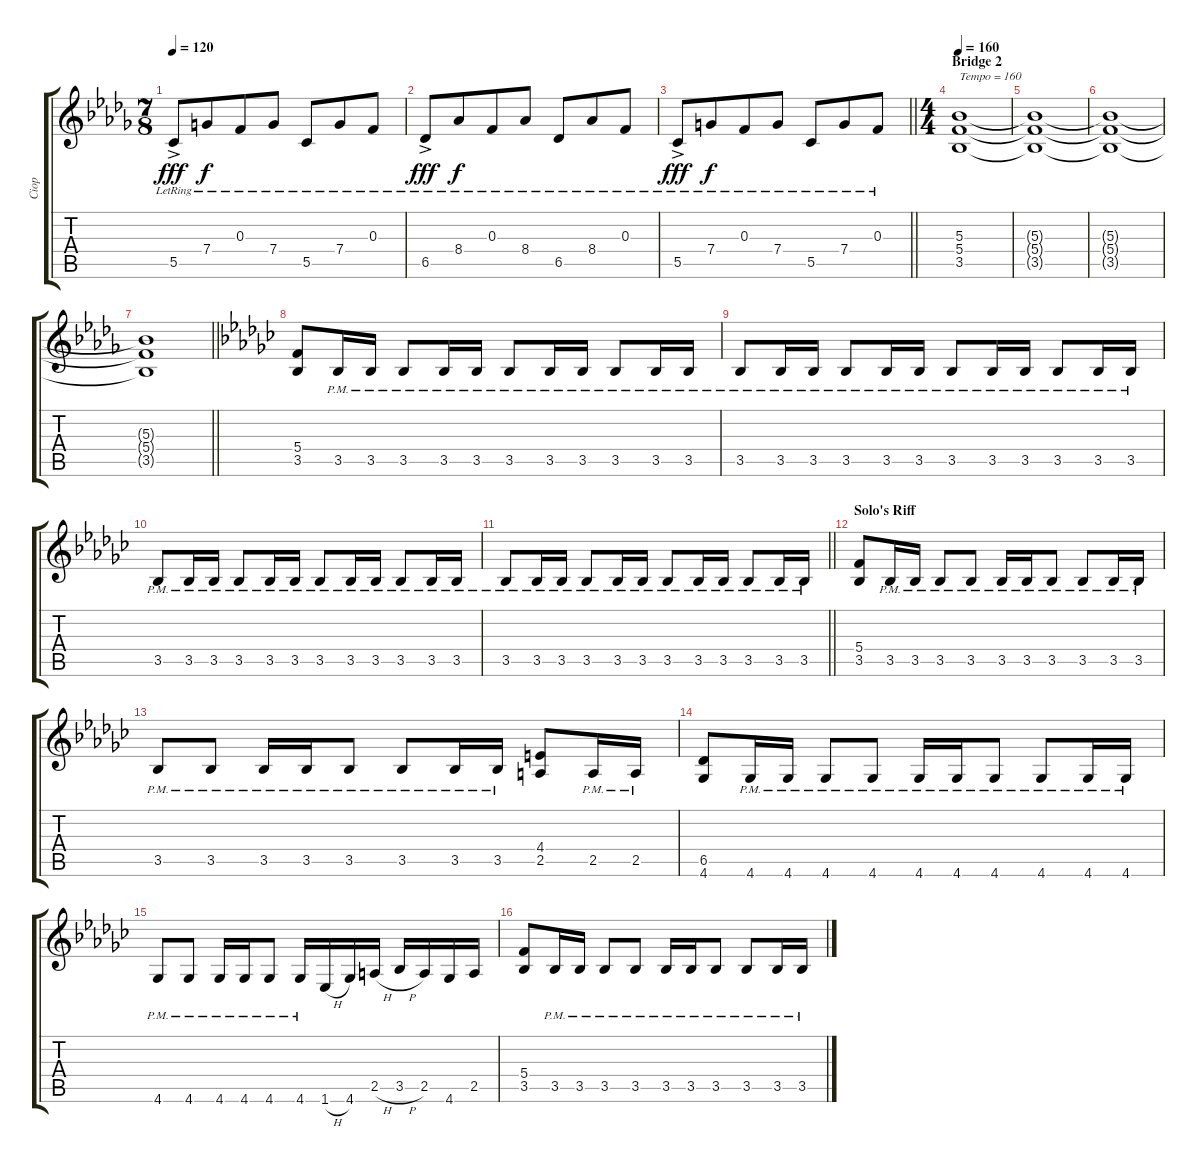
\track ("Ciop" "Ciop") {instrument distortionguitar}
\staff {score tabs}
\tuning (D4 A3 F3 C3 G2 D2) {hide}
\ts (7 8)
\tempo 120
\clef g2
\ks bbminor
5.5{ac lr}.8{dy fff instrument electricguitarjazz} 7.4{lr}.8{dy f} 0.3{lr}.8 7.4{lr}.8 5.5{lr}.8 7.4{lr}.8 0.3{lr}.8 |
6.5{ac lr}.8{dy fff instrument electricguitarjazz} 8.4{lr}.8{dy f} 0.3{lr}.8 8.4{lr}.8 6.5{lr}.8 8.4{lr}.8 0.3{lr}.8 |
\barLineRight lightlight
5.5{ac lr}.8{dy fff instrument electricguitarjazz} 7.4{lr}.8{dy f} 0.3{lr}.8 7.4{lr}.8 5.5{lr}.8 7.4{lr}.8 0.3{lr}.8 |
\ts (4 4)
\section ("" "Bridge 2")
\tempo 160
(5.3 5.4 3.5).1{txt "Tempo = 160" instrument distortionguitar} |
(5.3{t} 5.4{t} 3.5{t}).1 |
(5.3{t} 5.4{t} 3.5{t}).1 |
\barLineRight lightlight
(5.3{t} 5.4{t} 3.5{t}).1 |
\ks ebminor
(5.4 3.5).8 3.5{pm}.16 3.5{pm}.16 3.5{pm}.8 3.5{pm}.16 3.5{pm}.16 3.5{pm}.8 3.5{pm}.16 3.5{pm}.16 3.5{pm}.8 3.5{pm}.16 3.5{pm}.16 |
3.5{pm}.8 3.5{pm}.16 3.5{pm}.16 3.5{pm}.8 3.5{pm}.16 3.5{pm}.16 3.5{pm}.8 3.5{pm}.16 3.5{pm}.16 3.5{pm}.8 3.5{pm}.16 3.5{pm}.16 |
3.5{pm}.8 3.5{pm}.16 3.5{pm}.16 3.5{pm}.8 3.5{pm}.16 3.5{pm}.16 3.5{pm}.8 3.5{pm}.16 3.5{pm}.16 3.5{pm}.8 3.5{pm}.16 3.5{pm}.16 |
\barLineRight lightlight
3.5{pm}.8 3.5{pm}.16 3.5{pm}.16 3.5{pm}.8 3.5{pm}.16 3.5{pm}.16 3.5{pm}.8 3.5{pm}.16 3.5{pm}.16 3.5{pm}.8 3.5{pm}.16 3.5{pm}.16 |
\section ("" "Solo's Riff")
(5.4 3.5).8 3.5{pm}.16 3.5{pm}.16 3.5{pm}.8 3.5{pm}.8 3.5{pm}.16 3.5{pm}.16 3.5{pm}.8 3.5{pm}.8 3.5{pm}.16 3.5{pm}.16 |
3.5{pm}.8 3.5{pm}.8 3.5{pm}.16 3.5{pm}.16 3.5{pm}.8 3.5{pm}.8 3.5{pm}.16 3.5{pm}.16 (4.4 2.5).8 2.5{pm}.16 2.5{pm}.16 |
(6.5 4.6).8 4.6{pm}.16 4.6{pm}.16 4.6{pm}.8 4.6{pm}.8 4.6{pm}.16 4.6{pm}.16 4.6{pm}.8 4.6{pm}.8 4.6{pm}.16 4.6{pm}.16 |
4.6{pm}.8 4.6{pm}.8 4.6{pm}.16 4.6{pm}.16 4.6{pm}.8 4.6{pm}.16 1.6{h}.16 4.6.16 2.5{h}.16 3.5{h}.16 2.5.16 4.6.16 2.5.16 |
(5.4 3.5).8 3.5{pm}.16 3.5{pm}.16 3.5{pm}.8 3.5{pm}.8 3.5{pm}.16 3.5{pm}.16 3.5{pm}.8 3.5{pm}.8 3.5{pm}.16 3.5{pm}.16
